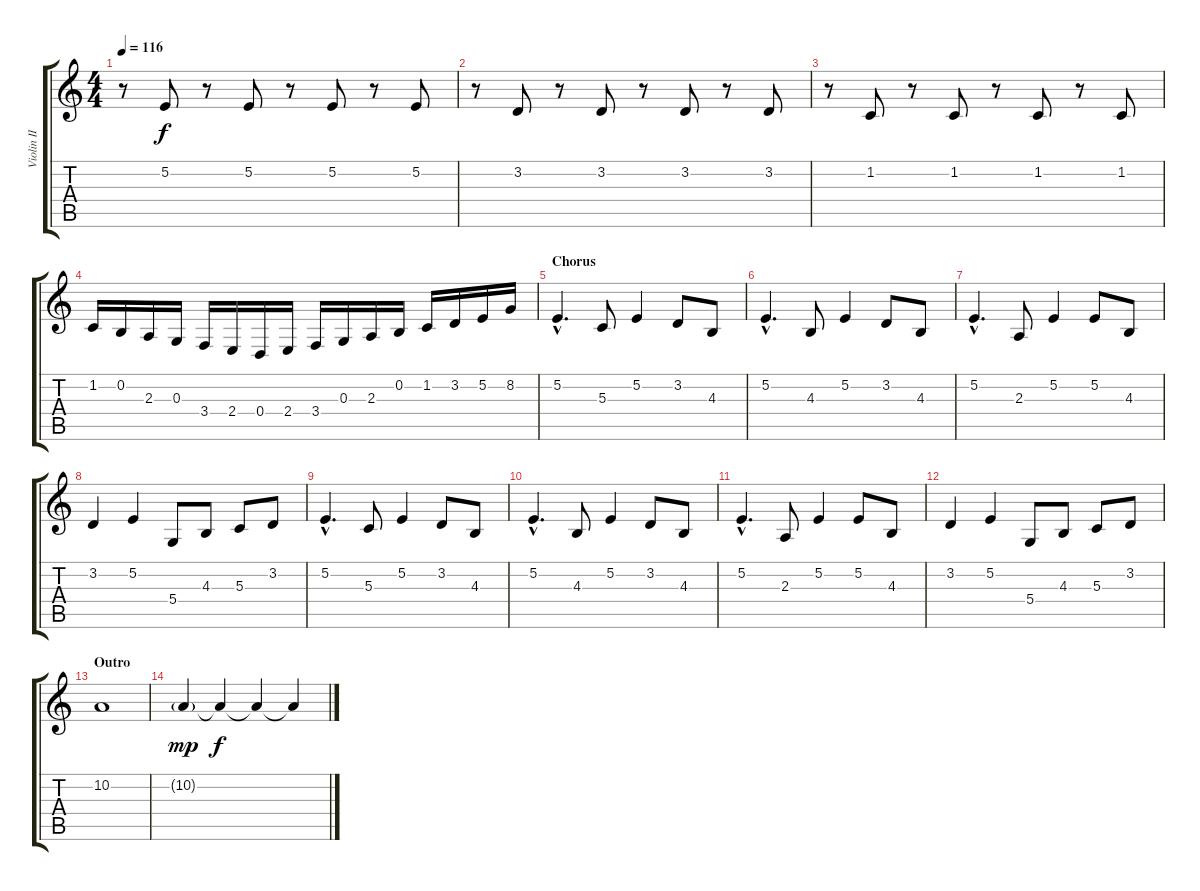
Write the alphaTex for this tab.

\track ("Violin II" "Violin II") {instrument violin}
\staff {score tabs}
\tuning (E4 B3 G3 D3 A2 E2) {hide}
\ts (4 4)
\tempo 116
\clef g2
\ks c
r.8{dy f} 5.2.8 r.8 5.2.8 r.8 5.2.8 r.8 5.2.8 |
r.8 3.2.8 r.8 3.2.8 r.8 3.2.8 r.8 3.2.8 |
r.8 1.2.8 r.8 1.2.8 r.8 1.2.8 r.8 1.2.8 |
1.2.16 0.2.16 2.3.16 0.3.16 3.4.16 2.4.16 0.4.16 2.4.16 3.4.16 0.3.16 2.3.16 0.2.16 1.2.16 3.2.16 5.2.16 8.2.16 |
\section ("" "Chorus")
5.2{hac}.4{d volume 14} 5.3.8 5.2.4 3.2.8 4.3.8 |
5.2{hac}.4{d} 4.3.8 5.2.4 3.2.8 4.3.8 |
5.2{hac}.4{d} 2.3.8 5.2.4 5.2.8 4.3.8 |
3.2.4 5.2.4 5.4.8 4.3.8 5.3.8 3.2.8 |
5.2{hac}.4{d} 5.3.8 5.2.4 3.2.8 4.3.8 |
5.2{hac}.4{d} 4.3.8 5.2.4 3.2.8 4.3.8 |
5.2{hac}.4{d} 2.3.8 5.2.4 5.2.8 4.3.8 |
3.2.4 5.2.4 5.4.8 4.3.8 5.3.8 3.2.8 |
\section ("" "Outro")
10.2.1 |
10.2{g}.4{dy mp} 10.2{t}.4{dy f} 10.2{t}.4 10.2{t}.4
